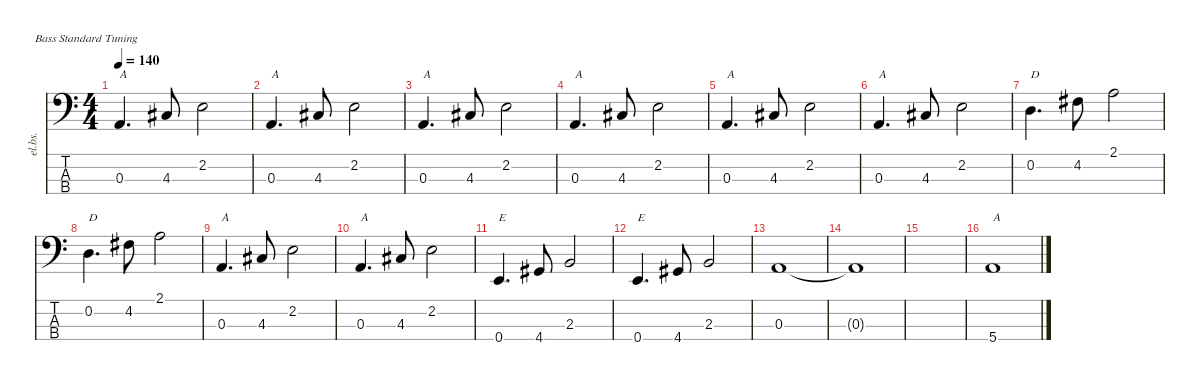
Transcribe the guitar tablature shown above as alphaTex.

\defaultSystemsLayout 4
\hideDynamics
\bracketExtendMode nobrackets
\otherSystemsTrackNameOrientation horizontal
\track ("Bass Guitar" "el.bs.") {instrument electricbassfinger}
\staff {score tabs}
\tuning (G2 D2 A1 E1)
\ts (4 4)
\tempo 140
\clef f4
\ks c
0.3.4{d txt "A" dy mf beam Up} 4.3{acc #}.8{beam Up} 2.2.2{beam Down} |
0.3.4{d txt "A" beam Up} 4.3{acc #}.8{beam Up} 2.2.2{beam Down} |
0.3.4{d txt "A" beam Up} 4.3{acc #}.8{beam Up} 2.2.2{beam Down} |
0.3.4{d txt "A" beam Up} 4.3{acc #}.8{beam Up} 2.2.2{beam Down} |
0.3.4{d txt "A" beam Up} 4.3{acc #}.8{beam Up} 2.2.2{beam Down} |
0.3.4{d txt "A" beam Up} 4.3{acc #}.8{beam Up} 2.2.2{beam Down} |
0.2.4{d txt "D" beam Down} 4.2{acc #}.8{beam Down} 2.1.2{beam Down} |
0.2.4{d txt "D" beam Down} 4.2{acc #}.8{beam Down} 2.1.2{beam Down} |
0.3.4{d txt "A" beam Up} 4.3{acc #}.8{beam Up} 2.2.2{beam Down} |
0.3.4{d txt "A" beam Up} 4.3{acc #}.8{beam Up} 2.2.2{beam Down} |
0.4.4{d txt "E" beam Up} 4.4{acc #}.8{beam Up} 2.3.2{beam Up} |
0.4.4{d txt "E" beam Up} 4.4{acc #}.8{beam Up} 2.3.2{beam Up} |
0.3.1{beam Up} |
0.3{t}.1{beam Up} |
|
5.4.1{txt "A" beam Up}
